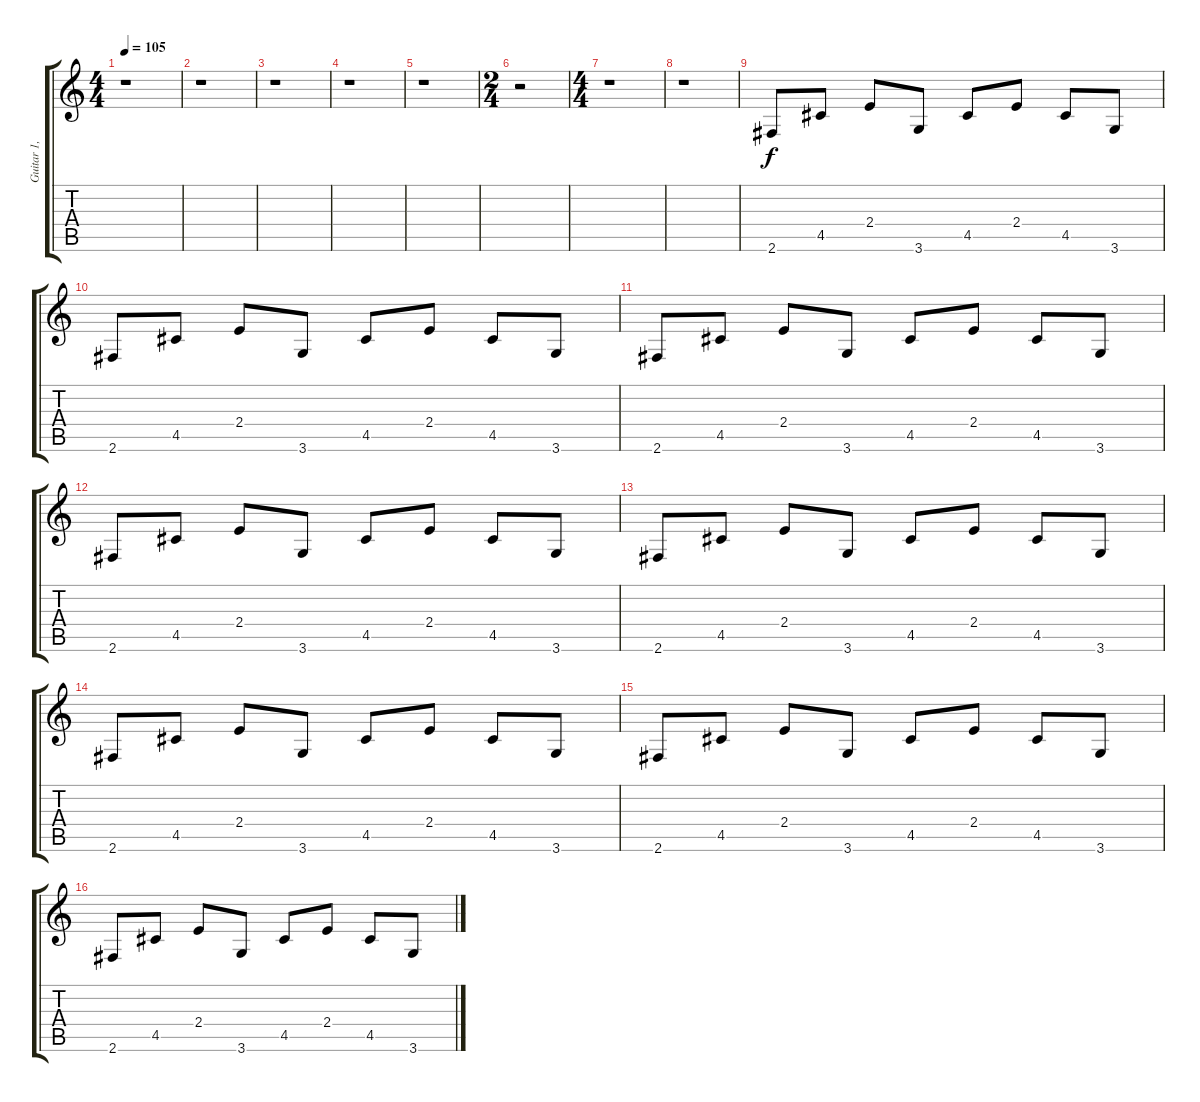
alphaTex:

\track ("Guitar 1, Dime" "Guitar 1, ") {instrument electricguitarclean}
\staff {score tabs}
\tuning (E4 B3 G3 D3 A2 E2) {hide}
\ts (4 4)
\tempo 105
\clef g2
\ks c
r.1{dy f} |
r.1 |
r.1 |
r.1 |
r.1 |
\ts (2 4)
r.2 |
\ts (4 4)
r.1 |
r.1 |
2.6.8 4.5.8 2.4.8 3.6.8 4.5.8 2.4.8 4.5.8 3.6.8 |
2.6.8 4.5.8 2.4.8 3.6.8 4.5.8 2.4.8 4.5.8 3.6.8 |
2.6.8 4.5.8 2.4.8 3.6.8 4.5.8 2.4.8 4.5.8 3.6.8 |
2.6.8 4.5.8 2.4.8 3.6.8 4.5.8 2.4.8 4.5.8 3.6.8 |
2.6.8 4.5.8 2.4.8 3.6.8 4.5.8 2.4.8 4.5.8 3.6.8 |
2.6.8 4.5.8 2.4.8 3.6.8 4.5.8 2.4.8 4.5.8 3.6.8 |
2.6.8 4.5.8 2.4.8 3.6.8 4.5.8 2.4.8 4.5.8 3.6.8 |
2.6.8 4.5.8 2.4.8 3.6.8 4.5.8 2.4.8 4.5.8 3.6.8
